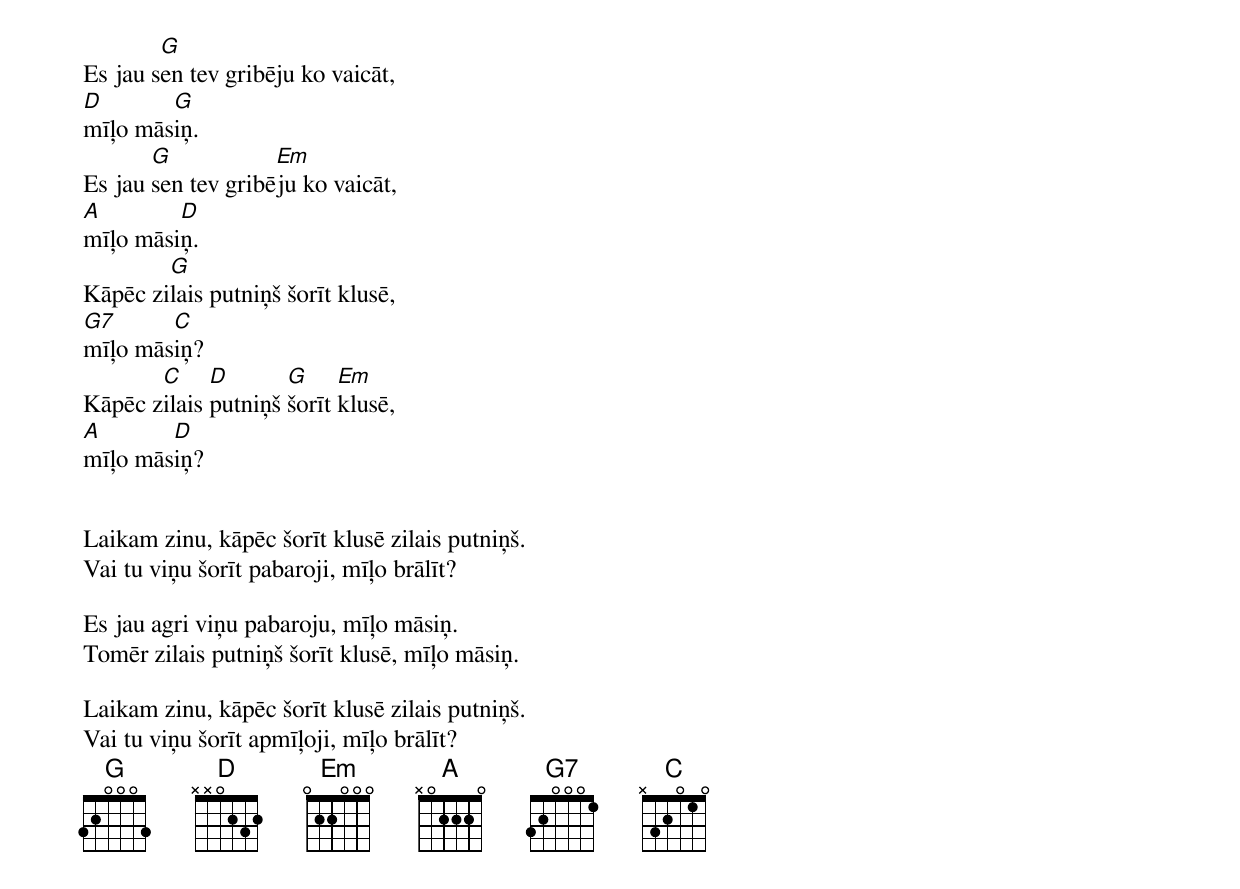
        G
Es jau sen tev gribēju ko vaicāt,
D       G
mīļo māsiņ.
       G            Em
Es jau sen tev gribēju ko vaicāt,
A        D
mīļo māsiņ.
        G
Kāpēc zilais putniņš šorīt klusē,
G7      C
mīļo māsiņ?
       C     D       G     Em
Kāpēc zilais putniņš šorīt klusē,
A       D
mīļo māsiņ?


Laikam zinu, kāpēc šorīt klusē zilais putniņš.
Vai tu viņu šorīt pabaroji, mīļo brālīt?

Es jau agri viņu pabaroju, mīļo māsiņ.
Tomēr zilais putniņš šorīt klusē, mīļo māsiņ.

Laikam zinu, kāpēc šorīt klusē zilais putniņš.
Vai tu viņu šorīt apmīļoji, mīļo brālīt?
